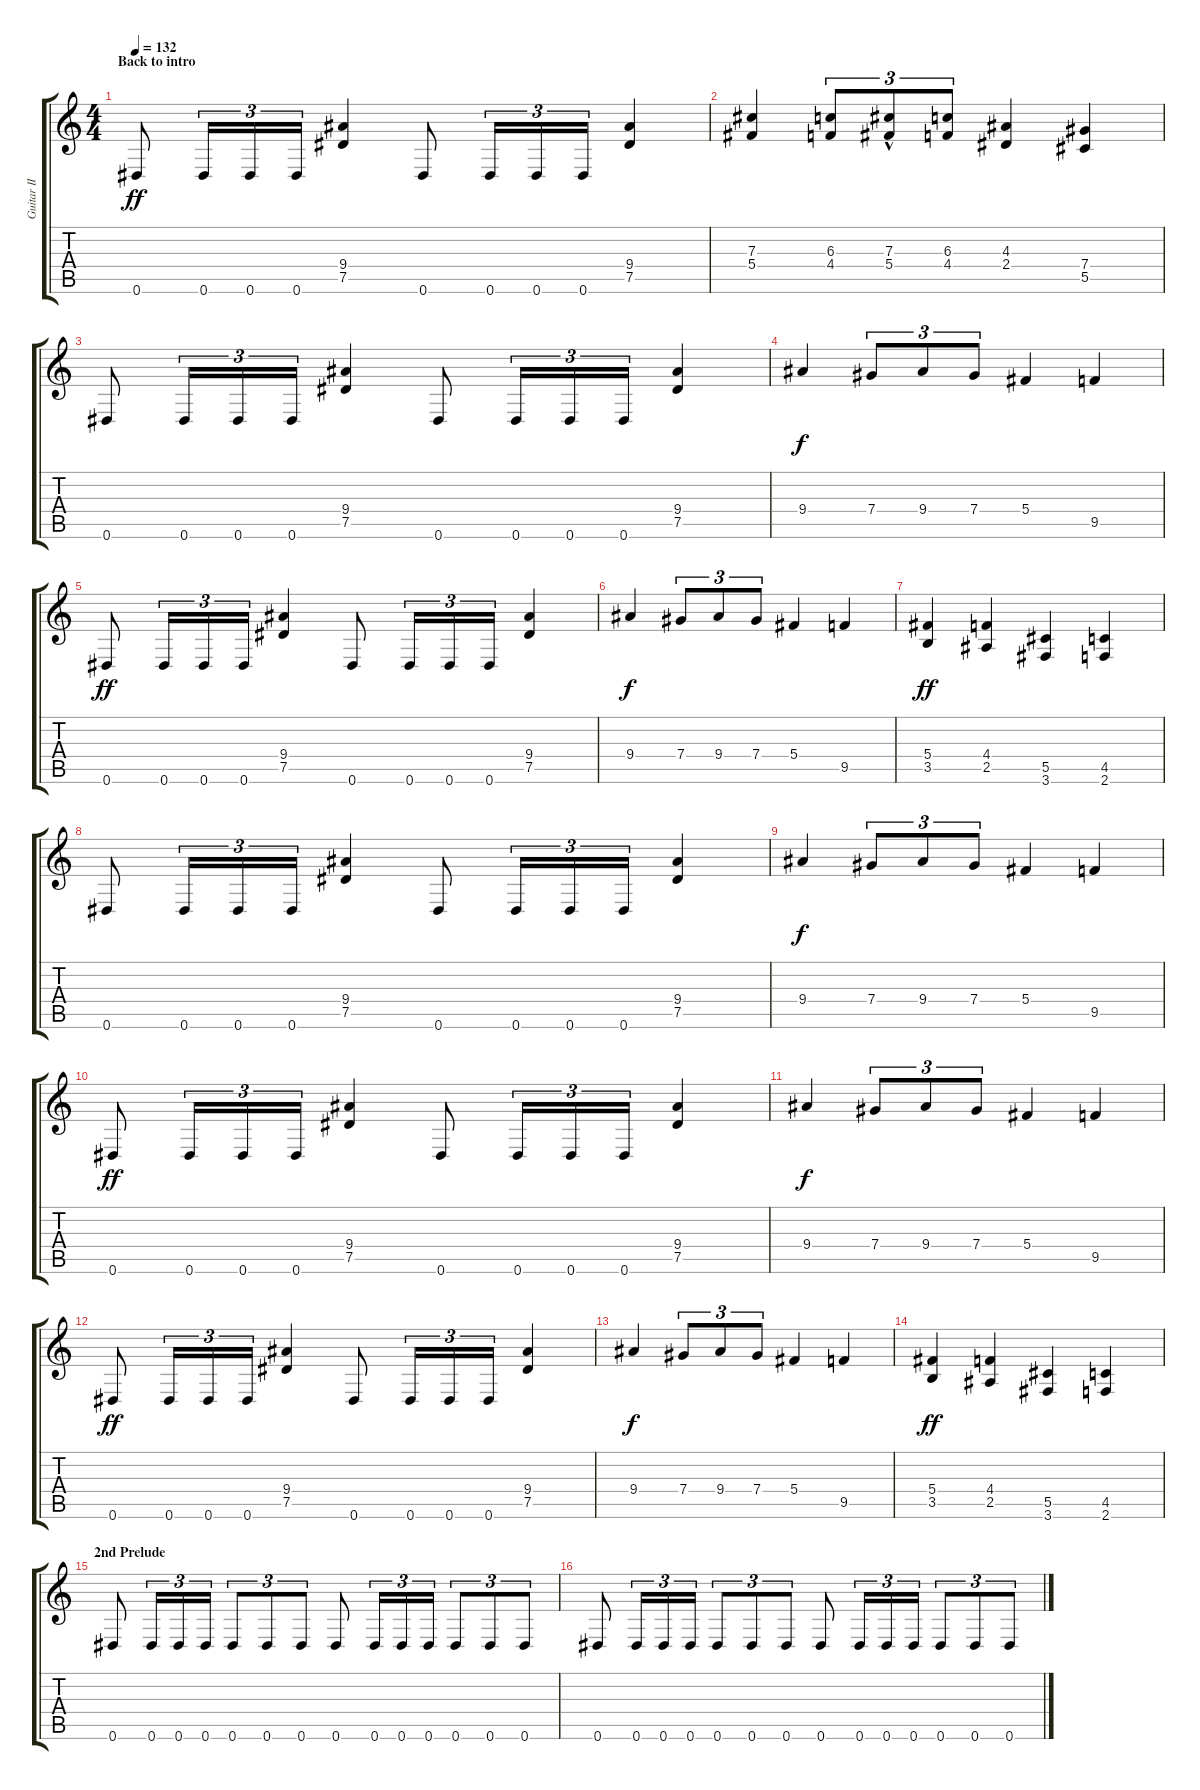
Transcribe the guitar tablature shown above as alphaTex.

\track ("Guitar II" "Guitar II") {instrument distortionguitar}
\staff {score tabs}
\tuning (Eb4 Bb3 Gb3 Db3 Ab2 Eb2) {hide}
\ts (4 4)
\section ("" "Back to intro")
\tempo 132
\clef g2
\ks c
0.6.8{dy ff} 0.6.16{tu (3 2)} 0.6.16{tu (3 2)} 0.6.16{tu (3 2)} (9.4 7.5).4 0.6.8 0.6.16{tu (3 2)} 0.6.16{tu (3 2)} 0.6.16{tu (3 2)} (9.4 7.5).4 |
(7.3 5.4).4 (6.3 4.4).8{tu (3 2)} (7.3{hac} 5.4).8{tu (3 2)} (6.3 4.4).8{tu (3 2)} (4.3 2.4).4 (7.4 5.5).4 |
0.6.8 0.6.16{tu (3 2)} 0.6.16{tu (3 2)} 0.6.16{tu (3 2)} (9.4 7.5).4 0.6.8 0.6.16{tu (3 2)} 0.6.16{tu (3 2)} 0.6.16{tu (3 2)} (9.4 7.5).4 |
9.4.4{dy f} 7.4.8{tu (3 2)} 9.4.8{tu (3 2)} 7.4.8{tu (3 2)} 5.4.4 9.5.4 |
0.6.8{dy ff} 0.6.16{tu (3 2)} 0.6.16{tu (3 2)} 0.6.16{tu (3 2)} (9.4 7.5).4 0.6.8 0.6.16{tu (3 2)} 0.6.16{tu (3 2)} 0.6.16{tu (3 2)} (9.4 7.5).4 |
9.4.4{dy f} 7.4.8{tu (3 2)} 9.4.8{tu (3 2)} 7.4.8{tu (3 2)} 5.4.4 9.5.4 |
(5.4 3.5).4{dy ff} (4.4 2.5).4 (5.5 3.6).4 (4.5 2.6).4 |
0.6.8 0.6.16{tu (3 2)} 0.6.16{tu (3 2)} 0.6.16{tu (3 2)} (9.4 7.5).4 0.6.8 0.6.16{tu (3 2)} 0.6.16{tu (3 2)} 0.6.16{tu (3 2)} (9.4 7.5).4 |
9.4.4{dy f} 7.4.8{tu (3 2)} 9.4.8{tu (3 2)} 7.4.8{tu (3 2)} 5.4.4 9.5.4 |
0.6.8{dy ff} 0.6.16{tu (3 2)} 0.6.16{tu (3 2)} 0.6.16{tu (3 2)} (9.4 7.5).4 0.6.8 0.6.16{tu (3 2)} 0.6.16{tu (3 2)} 0.6.16{tu (3 2)} (9.4 7.5).4 |
9.4.4{dy f} 7.4.8{tu (3 2)} 9.4.8{tu (3 2)} 7.4.8{tu (3 2)} 5.4.4 9.5.4 |
0.6.8{dy ff} 0.6.16{tu (3 2)} 0.6.16{tu (3 2)} 0.6.16{tu (3 2)} (9.4 7.5).4 0.6.8 0.6.16{tu (3 2)} 0.6.16{tu (3 2)} 0.6.16{tu (3 2)} (9.4 7.5).4 |
9.4.4{dy f} 7.4.8{tu (3 2)} 9.4.8{tu (3 2)} 7.4.8{tu (3 2)} 5.4.4 9.5.4 |
(5.4 3.5).4{dy ff} (4.4 2.5).4 (5.5 3.6).4 (4.5 2.6).4 |
\section ("" "2nd Prelude")
0.6.8 0.6.16{tu (3 2)} 0.6.16{tu (3 2)} 0.6.16{tu (3 2)} 0.6.8{tu (3 2)} 0.6.8{tu (3 2)} 0.6.8{tu (3 2)} 0.6.8 0.6.16{tu (3 2)} 0.6.16{tu (3 2)} 0.6.16{tu (3 2)} 0.6.8{tu (3 2)} 0.6.8{tu (3 2)} 0.6.8{tu (3 2)} |
0.6.8 0.6.16{tu (3 2)} 0.6.16{tu (3 2)} 0.6.16{tu (3 2)} 0.6.8{tu (3 2)} 0.6.8{tu (3 2)} 0.6.8{tu (3 2)} 0.6.8 0.6.16{tu (3 2)} 0.6.16{tu (3 2)} 0.6.16{tu (3 2)} 0.6.8{tu (3 2)} 0.6.8{tu (3 2)} 0.6.8{tu (3 2)}
